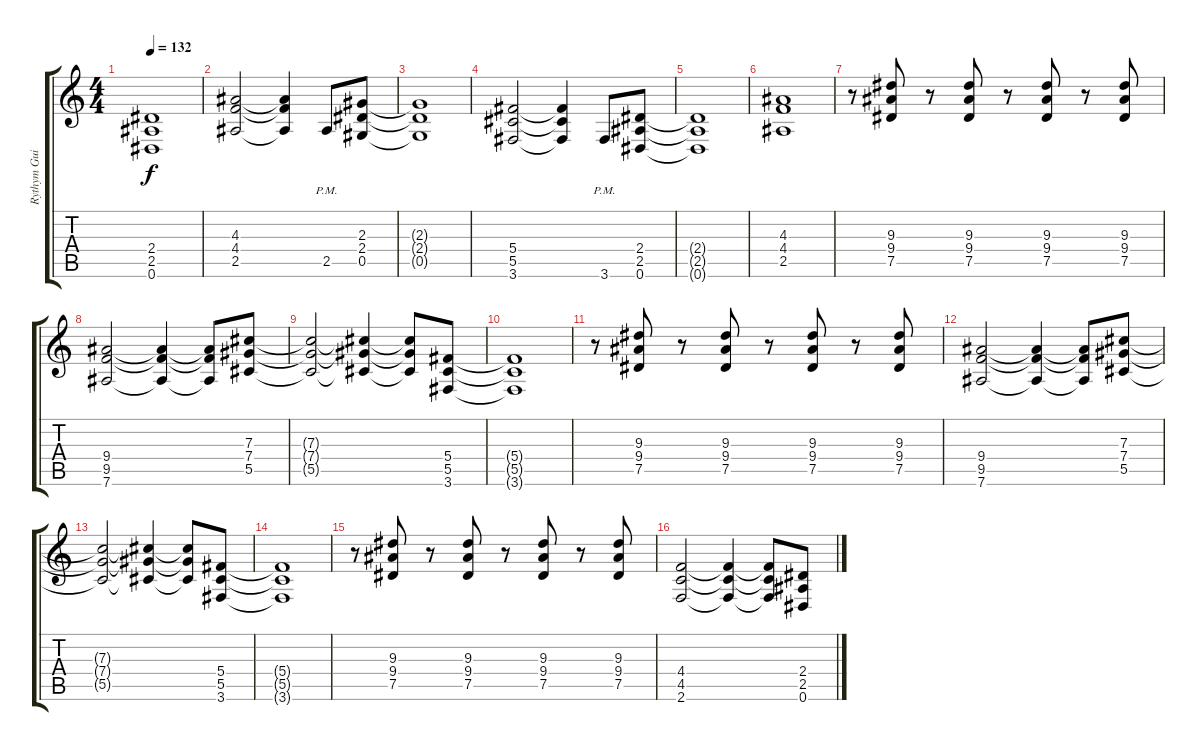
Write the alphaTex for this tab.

\track ("Rythym Guitar" "Rythym Gui") {instrument distortionguitar}
\staff {score tabs}
\tuning (Eb4 Bb3 Gb3 Db3 Ab2 Eb2) {hide}
\ts (4 4)
\tempo 132
\clef g2
\ks c
(2.4{t} 2.5{t} 0.6{t}).1{dy f} |
(4.3 4.4 2.5).2 (4.3{t} 4.4{t} 2.5{t}).4 2.5{pm}.8 (2.3 2.4 0.5).8 |
(2.3{t} 2.4{t} 0.5{t}).1 |
(5.4 5.5 3.6).2 (5.4{t} 5.5{t} 3.6{t}).4 3.6{pm}.8 (2.4 2.5 0.6).8 |
(2.4{t} 2.5{t} 0.6{t}).1 |
(4.3 4.4 2.5).1 |
r.8 (9.3 9.4 7.5).8 r.8 (9.3 9.4 7.5).8 r.8 (9.3 9.4 7.5).8 r.8 (9.3 9.4 7.5).8 |
(9.4 9.5 7.6).2 (9.4{t} 9.5{t} 7.6{t}).4 (9.4{t} 9.5{t} 7.6{t}).8 (7.3 7.4 5.5).8 |
(7.3{t} 7.4{t} 5.5{t}).2 (7.3{t} 7.4{t} 5.5{t}).4 (7.3{t} 7.4{t} 5.5{t}).8 (5.4 5.5 3.6).8 |
(5.4{t} 5.5{t} 3.6{t}).1 |
r.8 (9.3 9.4 7.5).8 r.8 (9.3 9.4 7.5).8 r.8 (9.3 9.4 7.5).8 r.8 (9.3 9.4 7.5).8 |
(9.4 9.5 7.6).2 (9.4{t} 9.5{t} 7.6{t}).4 (9.4{t} 9.5{t} 7.6{t}).8 (7.3 7.4 5.5).8 |
(7.3{t} 7.4{t} 5.5{t}).2 (7.3{t} 7.4{t} 5.5{t}).4 (7.3{t} 7.4{t} 5.5{t}).8 (5.4 5.5 3.6).8 |
(5.4{t} 5.5{t} 3.6{t}).1 |
r.8 (9.3 9.4 7.5).8 r.8 (9.3 9.4 7.5).8 r.8 (9.3 9.4 7.5).8 r.8 (9.3 9.4 7.5).8 |
(4.4 4.5 2.6).2 (4.4{t} 4.5{t} 2.6{t}).4 (4.4{t} 4.5{t} 2.6{t}).8 (2.4 2.5 0.6).8
